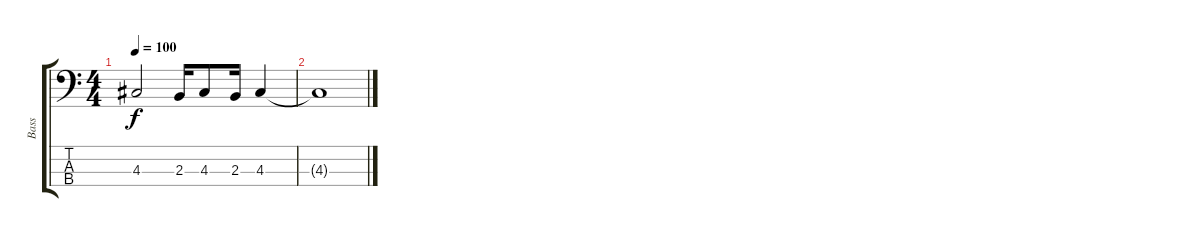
\track ("Bass" "Bass") {instrument electricbassfinger}
\staff {score tabs}
\tuning (G2 D2 A1 E1) {hide}
\ts (4 4)
\tempo 100
\clef f4
\ks c
4.3{t}.2{dy f} 2.3.16 4.3.8 2.3.16 4.3.4 |
4.3{t}.1
